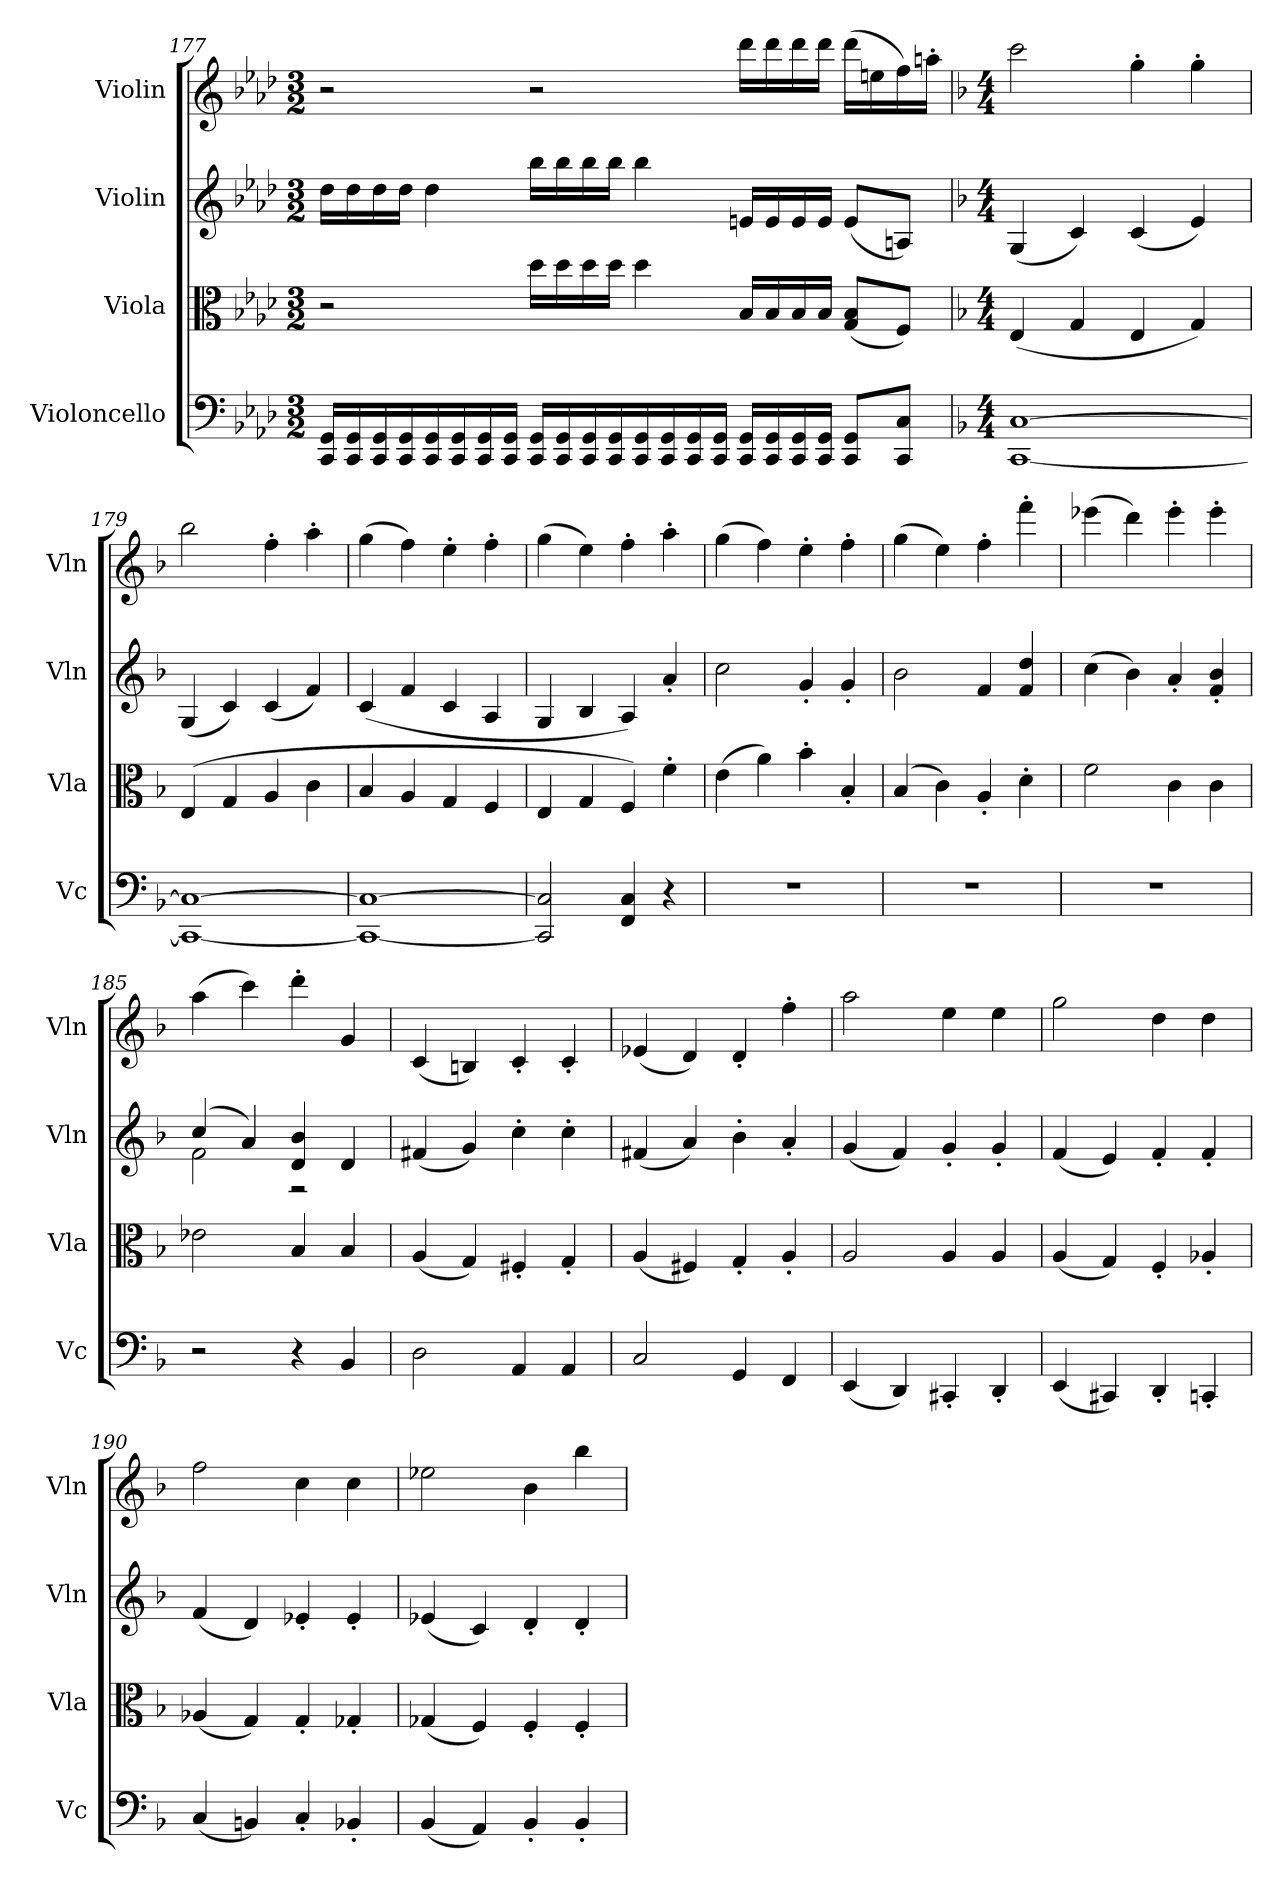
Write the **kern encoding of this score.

**kern	**kern	**kern	**kern
*part4	*part3	*part2	*part1
*staff4	*staff3	*staff2	*staff1
*I"Violoncello	*I"Viola	*I"Violin	*I"Violin
*I'Vc	*I'Vla	*I'Vln	*I'Vln
*clefF4	*clefC3	*clefG2	*clefG2
*k[b-e-a-d-]	*k[b-e-a-d-]	*k[b-e-a-d-]	*k[b-e-a-d-]
*M3/2	*M3/2	*M3/2	*M3/2
=177	=177	=177	=177
16CC/ 16GG/LL	2r	16dd-\LL	2r
16CC/ 16GG/	.	16dd-\	.
16CC/ 16GG/	.	16dd-\	.
16CC/ 16GG/	.	16dd-\JJ	.
16CC/ 16GG/	.	4dd-\	.
16CC/ 16GG/	.	.	.
16CC/ 16GG/	.	.	.
16CC/ 16GG/JJ	.	.	.
16CC/ 16GG/LL	16dd-\LL	16bb-\LL	2r
16CC/ 16GG/	16dd-\	16bb-\	.
16CC/ 16GG/	16dd-\	16bb-\	.
16CC/ 16GG/	16dd-\JJ	16bb-\JJ	.
16CC/ 16GG/	4dd-\	4bb-\	.
16CC/ 16GG/	.	.	.
16CC/ 16GG/	.	.	.
16CC/ 16GG/JJ	.	.	.
16CC/ 16GG/LL	16B-/LL	16en/LL	16ddd-\LL
16CC/ 16GG/	16B-/	16e/	16ddd-\
16CC/ 16GG/	16B-/	16e/	16ddd-\
16CC/ 16GG/JJ	16B-/JJ	16e/JJ	16ddd-\JJ
8CC/ 8GG/L	(8G/ 8B-/L	(8e/L	(16ddd-\LL
.	.	.	16een\
8CC/ 8C/J	8F/J)	8An/J)	16ff\)
.	.	.	16aan'\JJ
=178	=178	=178	=178
*k[b-]	*k[b-]	*k[b-]	*k[b-]
*M4/4	*M4/4	*M4/4	*M4/4
*	*	*	*MM320
[1CC [1C	(4E/	(4G/	2ccc\
.	4G/	4c/)	.
.	4E/	(4c/	4gg'\
.	4G/)	4e/)	4gg'\
=179	=179	=179	=179
1CC_ 1C_	(4E/	(4G/	2bb-\
.	4G/	4c/)	.
.	4A/	(4c/	4ff'\
.	4c\	4f/)	4aa'\
=180	=180	=180	=180
1CC_ 1C_	4B-/	(4c/	(4gg\
.	4A/	4f/	4ff\)
.	4G/	4c/	4ee'\
.	4F/	4A/	4ff'\
=181	=181	=181	=181
2CC]/ 2C]/	4E/	4G/	(4gg\
.	4G/	4B-/	4ee\)
4FF/ 4C/	4F/)	4A/)	4ff'\
4r	4f'\	4a'/	4aa'\
=182	=182	=182	=182
1r	(4e\	2cc\	(4gg\
.	4a\)	.	4ff\)
.	4b-'\	4g'/	4ee'\
.	4B-'/	4g'/	4ff'\
=183	=183	=183	=183
1r	(4B-/	2b-\	(4gg\
.	4c\)	.	4ee\)
.	4A'/	4f/	4ff'\
.	4d'\	4f/ 4dd/	4fff'\
=184	=184	=184	=184
1r	2f\	(4cc\	(4eee-X\
.	.	4b-\)	4ddd\)
.	4c\	4a'/	4eee-'\
.	4c\	4f'/ 4b-'/	4eee-'\
=185	=185	=185	=185
*	*	*^	*
2r	2e-X\	(4cc/	2f\	(4aa\
.	.	4a/)	.	4ccc\)
4r	4B-/	4d/ 4b-/	2r	4ddd'\
4BB-/	4B-/	4d/	.	4g/
*	*	*v	*v	*
=186	=186	=186	=186
2D\	(4A/	(4f#X/	(4c/
.	4G/)	4g/)	4Bn/)
4AA/	4F#X'/	4cc'\	4c'/
4AA/	4G'/	4cc'\	4c'/
=187	=187	=187	=187
2C/	(4A/	(4f#X/	(4e-X/
.	4F#X/)	4a/)	4d/)
4GG/	4G'/	4b-'\	4d'/
4FF/	4A'/	4a'/	4ff'\
=188	=188	=188	=188
(4EE/	2A/	(4g/	2aa\
4DD/)	.	4f/)	.
4CC#X'/	4A/	4g'/	4ee\
4DD'/	4A/	4g'/	4ee\
=189	=189	=189	=189
(4EE/	(4A/	(4f/	2gg\
4CC#X/)	4G/)	4e/)	.
4DD'/	4F'/	4f'/	4dd\
4CCn'/	4A-X'/	4f'/	4dd\
=190	=190	=190	=190
(4C/	(4A-X/	(4f/	2ff\
4BBn/)	4G/)	4d/)	.
4C'/	4G'/	4e-X'/	4cc\
4BB-X'/	4G-X'/	4e-'/	4cc\
=191	=191	=191	=191
(4BB-/	(4G-X/	(4e-X/	2ee-X\
4AA/)	4F/)	4c/)	.
4BB-'/	4F'/	4d'/	4b-\
4BB-'/	4F'/	4d'/	4bb-\
=	=	=	=
*-	*-	*-	*-
